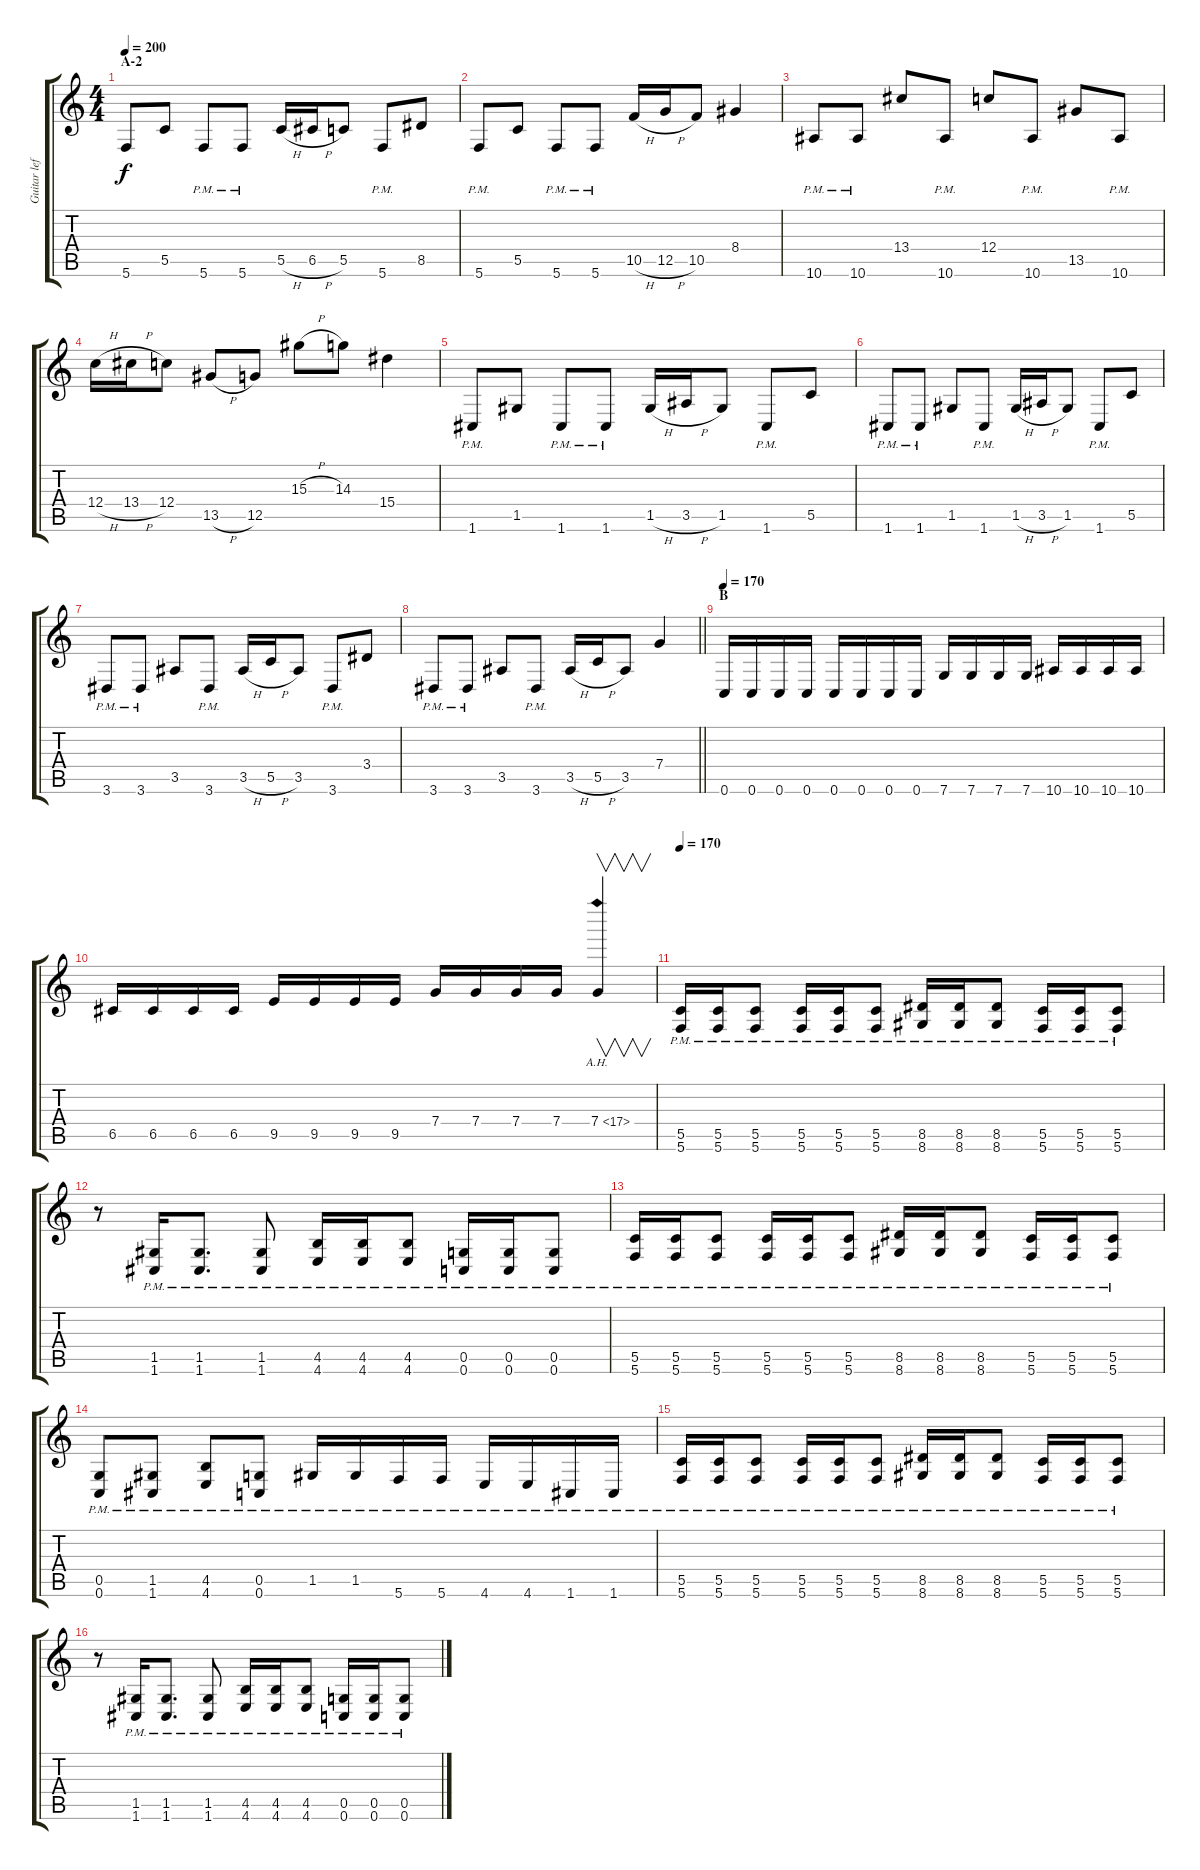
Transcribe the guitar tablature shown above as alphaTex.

\track ("Guitar left" "Guitar lef") {instrument distortionguitar}
\staff {score tabs}
\tuning (D4 A3 F3 C3 G2 C2) {hide}
\ts (4 4)
\section ("" "A-2")
\tempo 200
\clef g2
\ks c
5.6.8{dy f} 5.5.8 5.6{pm}.8 5.6{pm}.8 5.5{h}.16 6.5{h}.16 5.5.8 5.6{pm}.8 8.5.8 |
5.6{pm}.8 5.5.8 5.6{pm}.8 5.6{pm}.8 10.5{h}.16 12.5{h}.16 10.5.8 8.4.4 |
10.6{pm}.8 10.6{pm}.8 13.4.8 10.6{pm}.8 12.4.8 10.6{pm}.8 13.5.8 10.6{pm}.8 |
12.4{h}.16 13.4{h}.16 12.4.8 13.5{h}.8 12.5.8 15.3{h}.8 14.3.8 15.4.4 |
1.6{pm}.8 1.5.8 1.6{pm}.8 1.6{pm}.8 1.5{h}.16 3.5{h}.16 1.5.8 1.6{pm}.8 5.5.8 |
1.6{pm}.8 1.6{pm}.8 1.5.8 1.6{pm}.8 1.5{h}.16 3.5{h}.16 1.5.8 1.6{pm}.8 5.5.8 |
3.6{pm}.8 3.6{pm}.8 3.5.8 3.6{pm}.8 3.5{h}.16 5.5{h}.16 3.5.8 3.6{pm}.8 3.4.8 |
\barLineRight lightlight
3.6{pm}.8 3.6{pm}.8 3.5.8 3.6{pm}.8 3.5{h}.16 5.5{h}.16 3.5.8 7.4.4 |
\section ("" "B")
\tempo 170
0.6.16 0.6.16 0.6.16 0.6.16 0.6.16 0.6.16 0.6.16 0.6.16 7.6.16 7.6.16 7.6.16 7.6.16 10.6.16 10.6.16 10.6.16 10.6.16 |
6.5.16 6.5.16 6.5.16 6.5.16 9.5.16 9.5.16 9.5.16 9.5.16 7.4.16 7.4.16 7.4.16 7.4.16 7.4{ah 10}.4{v} |
\tempo 170
(5.5{pm} 5.6{pm}).16 (5.5{pm} 5.6{pm}).16 (5.5{pm} 5.6{pm}).8 (5.5{pm} 5.6{pm}).16 (5.5{pm} 5.6{pm}).16 (5.5{pm} 5.6{pm}).8 (8.5{pm} 8.6{pm}).16 (8.5{pm} 8.6{pm}).16 (8.5{pm} 8.6{pm}).8 (5.5{pm} 5.6{pm}).16 (5.5{pm} 5.6{pm}).16 (5.5{pm} 5.6{pm}).8 |
r.8 (1.5{pm} 1.6{pm}).16 (1.5{pm} 1.6{pm}).8{d} (1.5{pm} 1.6{pm}).8 (4.5{pm} 4.6{pm}).16 (4.5{pm} 4.6{pm}).16 (4.5{pm} 4.6{pm}).8 (0.5{pm} 0.6{pm}).16 (0.5{pm} 0.6{pm}).16 (0.5{pm} 0.6{pm}).8 |
(5.5{pm} 5.6{pm}).16 (5.5{pm} 5.6{pm}).16 (5.5{pm} 5.6{pm}).8 (5.5{pm} 5.6{pm}).16 (5.5{pm} 5.6{pm}).16 (5.5{pm} 5.6{pm}).8 (8.5{pm} 8.6{pm}).16 (8.5{pm} 8.6{pm}).16 (8.5{pm} 8.6{pm}).8 (5.5{pm} 5.6{pm}).16 (5.5{pm} 5.6{pm}).16 (5.5{pm} 5.6{pm}).8 |
(0.5{pm} 0.6{pm}).8 (1.5{pm} 1.6{pm}).8 (4.5{pm} 4.6{pm}).8 (0.5{pm} 0.6{pm}).8 1.5{pm}.16 1.5{pm}.16 5.6{pm}.16 5.6{pm}.16 4.6{pm}.16 4.6{pm}.16 1.6{pm}.16 1.6{pm}.16 |
(5.5{pm} 5.6{pm}).16 (5.5{pm} 5.6{pm}).16 (5.5{pm} 5.6{pm}).8 (5.5{pm} 5.6{pm}).16 (5.5{pm} 5.6{pm}).16 (5.5{pm} 5.6{pm}).8 (8.5{pm} 8.6{pm}).16 (8.5{pm} 8.6{pm}).16 (8.5{pm} 8.6{pm}).8 (5.5{pm} 5.6{pm}).16 (5.5{pm} 5.6{pm}).16 (5.5{pm} 5.6{pm}).8 |
r.8 (1.5{pm} 1.6{pm}).16 (1.5{pm} 1.6{pm}).8{d} (1.5{pm} 1.6{pm}).8 (4.5{pm} 4.6{pm}).16 (4.5{pm} 4.6{pm}).16 (4.5{pm} 4.6{pm}).8 (0.5{pm} 0.6{pm}).16 (0.5{pm} 0.6{pm}).16 (0.5{pm} 0.6{pm}).8
